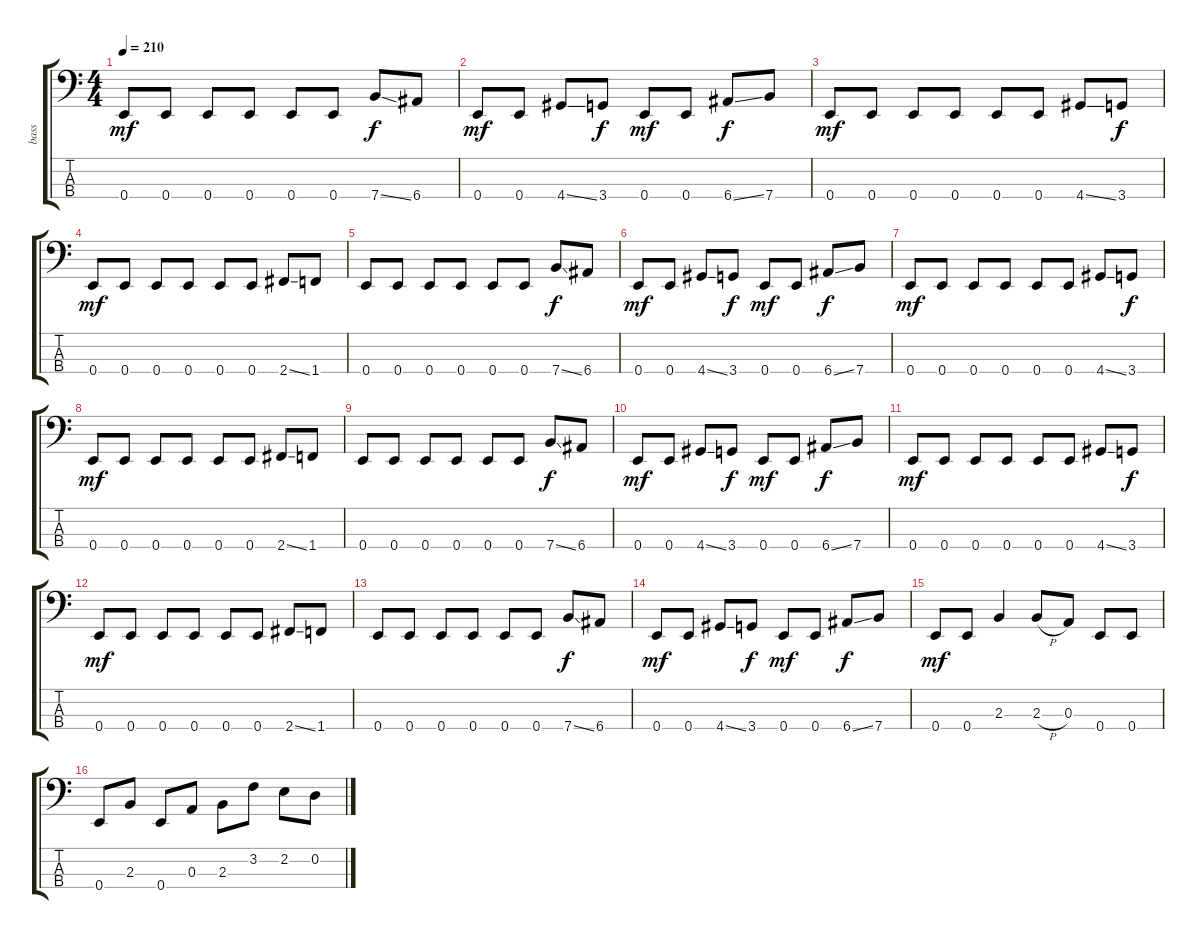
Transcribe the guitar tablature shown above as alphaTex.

\track ("bass" "bass") {instrument electricbassfinger}
\staff {score tabs}
\tuning (G2 D2 A1 E1) {hide}
\ts (4 4)
\tempo 210
\clef f4
\ks c
0.4.8{dy mf} 0.4.8 0.4.8 0.4.8 0.4.8 0.4.8 7.4{ss}.8{dy f} 6.4.8 |
0.4.8{dy mf} 0.4.8 4.4{ss}.8 3.4.8{dy f} 0.4.8{dy mf} 0.4.8 6.4{ss}.8{dy f} 7.4.8 |
0.4.8{dy mf} 0.4.8 0.4.8 0.4.8 0.4.8 0.4.8 4.4{ss}.8 3.4.8{dy f} |
0.4.8{dy mf} 0.4.8 0.4.8 0.4.8 0.4.8 0.4.8 2.4{ss}.8 1.4.8 |
0.4.8 0.4.8 0.4.8 0.4.8 0.4.8 0.4.8 7.4{ss}.8{dy f} 6.4.8 |
0.4.8{dy mf} 0.4.8 4.4{ss}.8 3.4.8{dy f} 0.4.8{dy mf} 0.4.8 6.4{ss}.8{dy f} 7.4.8 |
0.4.8{dy mf} 0.4.8 0.4.8 0.4.8 0.4.8 0.4.8 4.4{ss}.8 3.4.8{dy f} |
0.4.8{dy mf} 0.4.8 0.4.8 0.4.8 0.4.8 0.4.8 2.4{ss}.8 1.4.8 |
0.4.8 0.4.8 0.4.8 0.4.8 0.4.8 0.4.8 7.4{ss}.8{dy f} 6.4.8 |
0.4.8{dy mf} 0.4.8 4.4{ss}.8 3.4.8{dy f} 0.4.8{dy mf} 0.4.8 6.4{ss}.8{dy f} 7.4.8 |
0.4.8{dy mf} 0.4.8 0.4.8 0.4.8 0.4.8 0.4.8 4.4{ss}.8 3.4.8{dy f} |
0.4.8{dy mf} 0.4.8 0.4.8 0.4.8 0.4.8 0.4.8 2.4{ss}.8 1.4.8 |
0.4.8 0.4.8 0.4.8 0.4.8 0.4.8 0.4.8 7.4{ss}.8{dy f} 6.4.8 |
0.4.8{dy mf} 0.4.8 4.4{ss}.8 3.4.8{dy f} 0.4.8{dy mf} 0.4.8 6.4{ss}.8{dy f} 7.4.8 |
0.4.8{dy mf} 0.4.8 2.3.4 2.3{h}.8 0.3.8 0.4.8 0.4.8 |
0.4.8 2.3.8 0.4.8 0.3.8 2.3.8 3.2.8 2.2.8 0.2.8
